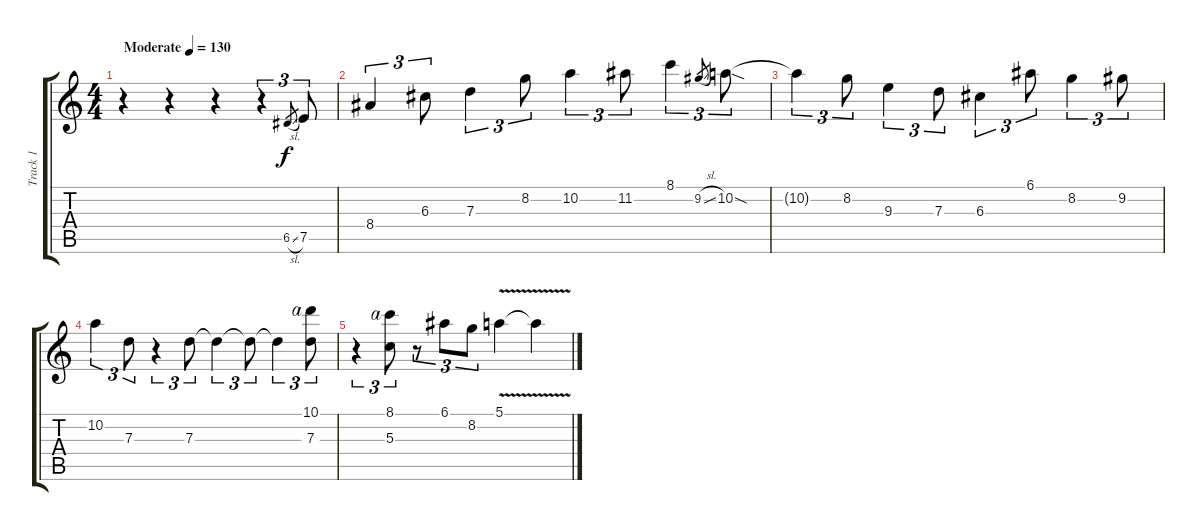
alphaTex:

\track ("Track 1" "Track 1") {instrument acousticguitarsteel}
\staff {score tabs}
\tuning (E4 B3 G3 D3 A2 E2) {hide}
\ts (4 4)
\tempo (130 "Moderate")
\clef g2
\ks c
r.4{dy f instrument acousticguitarsteel} r.4 r.4 r.4{tu (3 2)} 6.5{sl}.8{gr} 7.5.8{tu (3 2)} |
8.4.4{tu (3 2)} 6.3.8{tu (3 2)} 7.3.4{tu (3 2)} 8.2.8{tu (3 2)} 10.2.4{tu (3 2)} 11.2.8{tu (3 2)} 8.1.4{tu (3 2)} 9.2{sl}.8{gr} 10.2{sod}.8{tu (3 2)} |
10.2{t}.4{tu (3 2)} 8.2.8{tu (3 2)} 9.3.4{tu (3 2)} 7.3.8{tu (3 2)} 6.3.4{tu (3 2)} 6.1.8{tu (3 2)} 8.2.4{tu (3 2)} 9.2.8{tu (3 2)} |
10.2.4{tu (3 2)} 7.3.8{tu (3 2)} r.4{tu (3 2)} 7.3.8{tu (3 2)} 7.3{t}.4{tu (3 2)} 7.3{t}.8{tu (3 2)} 7.3{t}.4{tu (3 2)} (10.1{rf 4} 7.3).8{tu (3 2)} |
r.4{tu (3 2)} (8.1{rf 4} 5.3).8{tu (3 2)} r.8{tu (3 2)} 6.1.8{tu (3 2)} 8.2.8{tu (3 2)} 5.1{v}.4 5.1{t}.4
